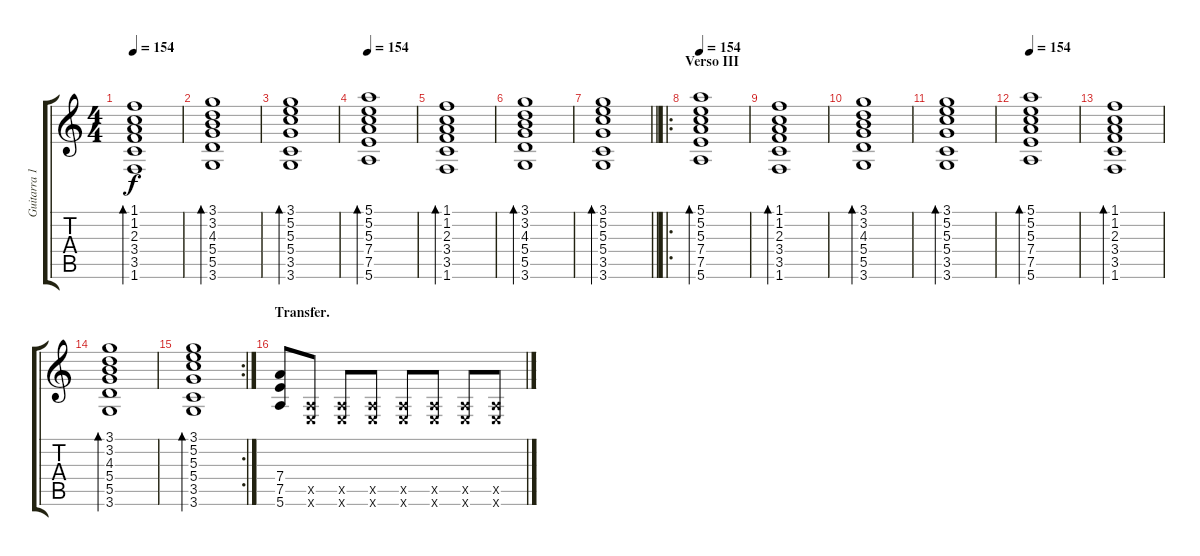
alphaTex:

\track ("Guitarra 1 - Mathias" "Guitarra 1") {instrument distortionguitar}
\staff {score tabs}
\tuning (E4 B3 G3 D3 A2 E2) {hide}
\ts (4 4)
\tempo 154
\clef g2
\ks c
(1.1 1.2 2.3 3.4 3.5 1.6).1{bd 240 dy f} |
(3.1 3.2 4.3 5.4 5.5 3.6).1{bd 240} |
(3.1 5.2 5.3 5.4 3.5 3.6).1{bd 240} |
\tempo 154
(5.1 5.2 5.3 7.4 7.5 5.6).1{bd 240 volume 7 instrument electricguitarclean} |
(1.1 1.2 2.3 3.4 3.5 1.6).1{bd 240} |
(3.1 3.2 4.3 5.4 5.5 3.6).1{bd 240} |
\barLineRight lightlight
(3.1 5.2 5.3 5.4 3.5 3.6).1{bd 240} |
\ro
\section ("" "Verso III")
\tempo 154
(5.1 5.2 5.3 7.4 7.5 5.6).1{bd 240 volume 7 instrument electricguitarclean} |
(1.1 1.2 2.3 3.4 3.5 1.6).1{bd 240} |
(3.1 3.2 4.3 5.4 5.5 3.6).1{bd 240} |
(3.1 5.2 5.3 5.4 3.5 3.6).1{bd 240} |
\tempo 154
(5.1 5.2 5.3 7.4 7.5 5.6).1{bd 240 volume 7 instrument electricguitarclean} |
(1.1 1.2 2.3 3.4 3.5 1.6).1{bd 240} |
(3.1 3.2 4.3 5.4 5.5 3.6).1{bd 240} |
\rc 2
(3.1 5.2 5.3 5.4 3.5 3.6).1{bd 240} |
\section ("" "Transfer.")
(7.4 7.5 5.6).8{volume 12 instrument distortionguitar} (0.5{x} 0.6{x}).8 (0.5{x} 0.6{x}).8 (0.5{x} 0.6{x}).8 (0.5{x} 0.6{x}).8 (0.5{x} 0.6{x}).8 (0.5{x} 0.6{x}).8 (0.5{x} 0.6{x}).8
